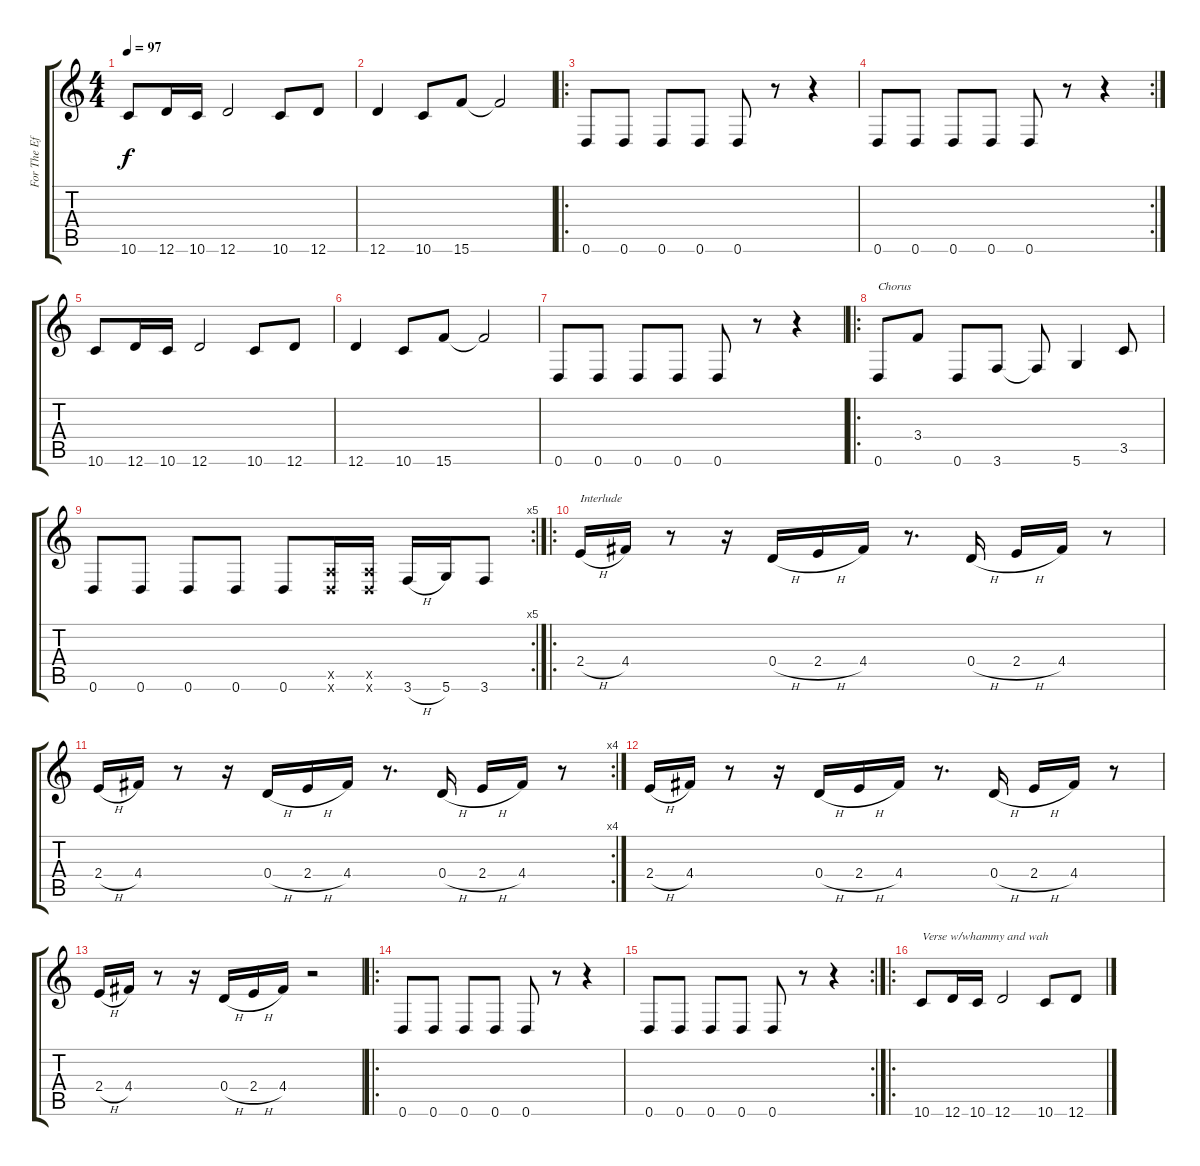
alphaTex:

\track ("For The Effect Of Whammy" "For The Ef") {instrument overdrivenguitar}
\staff {score tabs}
\tuning (E4 B3 G3 D3 A2 D2) {hide}
\ts (4 4)
\tempo 97
\clef g2
\ks c
10.6.8{dy f} 12.6.16 10.6.16 12.6.2 10.6.8 12.6.8 |
12.6.4 10.6.8 15.6.8 15.6{t}.2 |
\ro
0.6.8 0.6.8 0.6.8 0.6.8 0.6.8 r.8 r.4 |
\rc 2
0.6.8 0.6.8 0.6.8 0.6.8 0.6.8 r.8 r.4 |
10.6.8 12.6.16 10.6.16 12.6.2 10.6.8 12.6.8 |
12.6.4 10.6.8 15.6.8 15.6{t}.2 |
0.6.8 0.6.8 0.6.8 0.6.8 0.6.8 r.8 r.4 |
\ro
0.6.8{txt "Chorus"} 3.4.8 0.6.8 3.6.8 3.6{t}.8 5.6.4 3.5.8 |
\rc 5
0.6.8 0.6.8 0.6.8 0.6.8 0.6.8 (0.5{x} 0.6{x}).16 (0.5{x} 0.6{x}).16 3.6{h}.16 5.6.16 3.6.8 |
\ro
2.4{h}.16{txt "Interlude"} 4.4.16 r.8 r.16 0.4{h}.16 2.4{h}.16 4.4.16 r.8{d} 0.4{h}.16 2.4{h}.16 4.4.16 r.8 |
\rc 4
2.4{h}.16 4.4.16 r.8 r.16 0.4{h}.16 2.4{h}.16 4.4.16 r.8{d} 0.4{h}.16 2.4{h}.16 4.4.16 r.8 |
2.4{h}.16 4.4.16 r.8 r.16 0.4{h}.16 2.4{h}.16 4.4.16 r.8{d} 0.4{h}.16 2.4{h}.16 4.4.16 r.8 |
2.4{h}.16 4.4.16 r.8 r.16 0.4{h}.16 2.4{h}.16 4.4.16 r.2 |
\ro
0.6.8 0.6.8 0.6.8 0.6.8 0.6.8 r.8 r.4 |
\rc 2
0.6.8 0.6.8 0.6.8 0.6.8 0.6.8 r.8 r.4 |
\ro
10.6.8{txt "Verse w/whammy and wah"} 12.6.16 10.6.16 12.6.2 10.6.8 12.6.8
